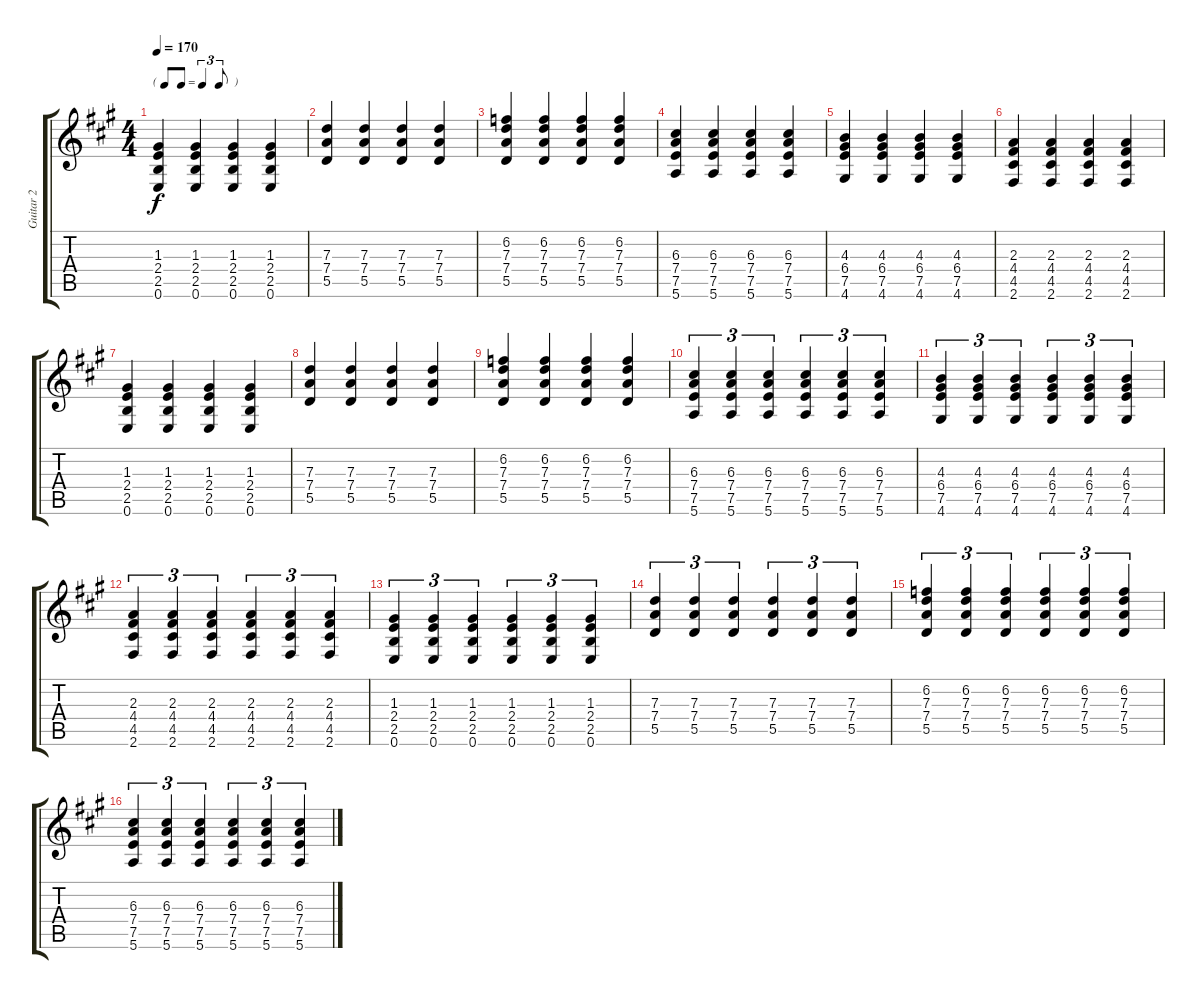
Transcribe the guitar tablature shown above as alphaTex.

\track ("Guitar 2" "Guitar 2") {instrument overdrivenguitar}
\staff {score tabs}
\tuning (E4 B3 G3 D3 A2 E2) {hide}
\ts (4 4)
\tf triplet8th
\tempo 170
\clef g2
\ks a
(1.3 2.4 2.5 0.6).4{dy f} (1.3 2.4 2.5 0.6).4 (1.3 2.4 2.5 0.6).4 (1.3 2.4 2.5 0.6).4 |
(7.3 7.4 5.5).4 (7.3 7.4 5.5).4 (7.3 7.4 5.5).4 (7.3 7.4 5.5).4 |
(6.2 7.3 7.4 5.5).4 (6.2 7.3 7.4 5.5).4 (6.2 7.3 7.4 5.5).4 (6.2 7.3 7.4 5.5).4 |
(6.3 7.4 7.5 5.6).4{volume 15} (6.3 7.4 7.5 5.6).4 (6.3 7.4 7.5 5.6).4 (6.3 7.4 7.5 5.6).4 |
(4.3 6.4 7.5 4.6).4 (4.3 6.4 7.5 4.6).4 (4.3 6.4 7.5 4.6).4 (4.3 6.4 7.5 4.6).4 |
(2.3 4.4 4.5 2.6).4 (2.3 4.4 4.5 2.6).4 (2.3 4.4 4.5 2.6).4 (2.3 4.4 4.5 2.6).4 |
(1.3 2.4 2.5 0.6).4 (1.3 2.4 2.5 0.6).4 (1.3 2.4 2.5 0.6).4 (1.3 2.4 2.5 0.6).4 |
(7.3 7.4 5.5).4 (7.3 7.4 5.5).4 (7.3 7.4 5.5).4 (7.3 7.4 5.5).4 |
(6.2 7.3 7.4 5.5).4 (6.2 7.3 7.4 5.5).4 (6.2 7.3 7.4 5.5).4 (6.2 7.3 7.4 5.5).4 |
(6.3 7.4 7.5 5.6).4{tu (3 2)} (6.3 7.4 7.5 5.6).4{tu (3 2)} (6.3 7.4 7.5 5.6).4{tu (3 2)} (6.3 7.4 7.5 5.6).4{tu (3 2)} (6.3 7.4 7.5 5.6).4{tu (3 2)} (6.3 7.4 7.5 5.6).4{tu (3 2)} |
(4.3 6.4 7.5 4.6).4{tu (3 2)} (4.3 6.4 7.5 4.6).4{tu (3 2)} (4.3 6.4 7.5 4.6).4{tu (3 2)} (4.3 6.4 7.5 4.6).4{tu (3 2)} (4.3 6.4 7.5 4.6).4{tu (3 2)} (4.3 6.4 7.5 4.6).4{tu (3 2)} |
(2.3 4.4 4.5 2.6).4{tu (3 2)} (2.3 4.4 4.5 2.6).4{tu (3 2)} (2.3 4.4 4.5 2.6).4{tu (3 2)} (2.3 4.4 4.5 2.6).4{tu (3 2)} (2.3 4.4 4.5 2.6).4{tu (3 2)} (2.3 4.4 4.5 2.6).4{tu (3 2)} |
(1.3 2.4 2.5 0.6).4{tu (3 2)} (1.3 2.4 2.5 0.6).4{tu (3 2)} (1.3 2.4 2.5 0.6).4{tu (3 2)} (1.3 2.4 2.5 0.6).4{tu (3 2)} (1.3 2.4 2.5 0.6).4{tu (3 2)} (1.3 2.4 2.5 0.6).4{tu (3 2)} |
(7.3 7.4 5.5).4{tu (3 2)} (7.3 7.4 5.5).4{tu (3 2)} (7.3 7.4 5.5).4{tu (3 2)} (7.3 7.4 5.5).4{tu (3 2)} (7.3 7.4 5.5).4{tu (3 2)} (7.3 7.4 5.5).4{tu (3 2)} |
(6.2 7.3 7.4 5.5).4{tu (3 2)} (6.2 7.3 7.4 5.5).4{tu (3 2)} (6.2 7.3 7.4 5.5).4{tu (3 2)} (6.2 7.3 7.4 5.5).4{tu (3 2)} (6.2 7.3 7.4 5.5).4{tu (3 2)} (6.2 7.3 7.4 5.5).4{tu (3 2)} |
(6.3 7.4 7.5 5.6).4{tu (3 2)} (6.3 7.4 7.5 5.6).4{tu (3 2)} (6.3 7.4 7.5 5.6).4{tu (3 2)} (6.3 7.4 7.5 5.6).4{tu (3 2)} (6.3 7.4 7.5 5.6).4{tu (3 2)} (6.3 7.4 7.5 5.6).4{tu (3 2)}
